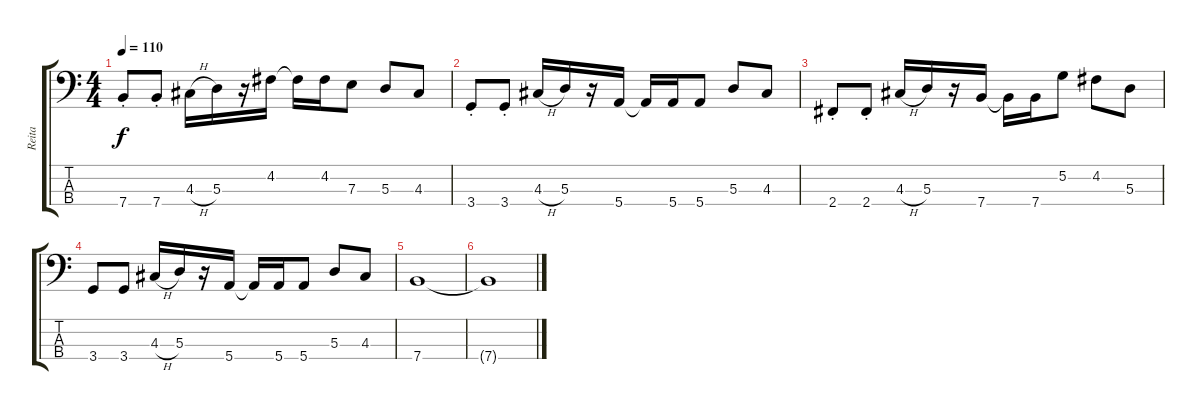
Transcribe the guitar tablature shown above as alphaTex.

\track ("Reita" "Reita") {instrument electricbasspick}
\staff {score tabs}
\tuning (G2 D2 A1 E1) {hide}
\ts (4 4)
\tempo 110
\clef f4
\ks c
7.4{st}.8{dy f} 7.4{st}.8 4.3{h}.16 5.3.16 r.16 4.2.16 4.2{t}.16 4.2.16 7.3.8 5.3.8 4.3.8 |
3.4{st}.8 3.4{st}.8 4.3{h}.16 5.3.16 r.16 5.4.16 5.4{t}.16 5.4.16 5.4.8 5.3.8 4.3.8 |
2.4{st}.8 2.4{st}.8 4.3{h}.16 5.3.16 r.16 7.4.16 7.4{t}.16 7.4.16 5.2.8 4.2.8 5.3.8 |
3.4.8 3.4.8 4.3{h}.16 5.3.16 r.16 5.4.16 5.4{t}.16 5.4.16 5.4.8 5.3.8 4.3.8 |
7.4.1 |
7.4{t}.1
